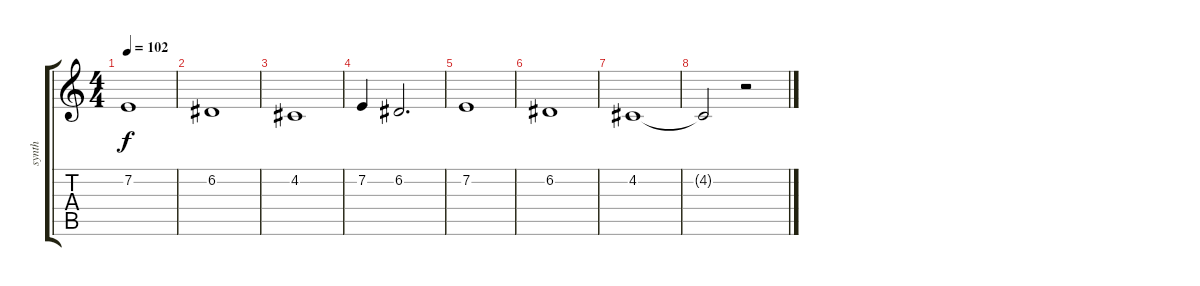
\track ("synth" "synth") {instrument pad2warm}
\staff {score tabs}
\tuning (D4 A3 F3 C3 G2 C2) {hide}
\ts (4 4)
\tempo 102
\clef g2
\ks c
7.2.1{dy f} |
6.2.1 |
4.2.1 |
7.2.4 6.2.2{d} |
7.2.1 |
6.2.1 |
4.2.1 |
4.2{t}.2 r.2
